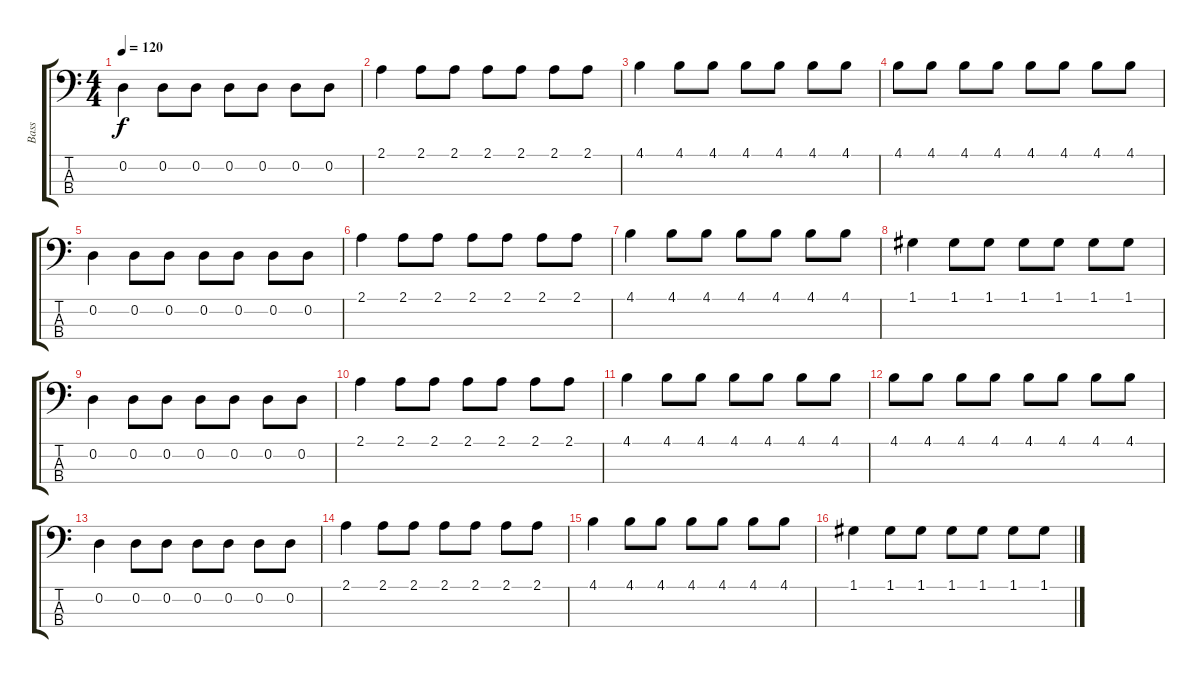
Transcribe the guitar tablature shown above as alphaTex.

\track ("Bass" "Bass") {instrument electricbassfinger}
\staff {score tabs}
\tuning (G2 D2 A1 E1) {hide}
\ts (4 4)
\tempo 120
\clef f4
\ks c
0.2.4{dy f} 0.2.8 0.2.8 0.2.8 0.2.8 0.2.8 0.2.8 |
2.1.4 2.1.8 2.1.8 2.1.8 2.1.8 2.1.8 2.1.8 |
4.1.4 4.1.8 4.1.8 4.1.8 4.1.8 4.1.8 4.1.8 |
4.1.8 4.1.8 4.1.8 4.1.8 4.1.8 4.1.8 4.1.8 4.1.8 |
0.2.4 0.2.8 0.2.8 0.2.8 0.2.8 0.2.8 0.2.8 |
2.1.4 2.1.8 2.1.8 2.1.8 2.1.8 2.1.8 2.1.8 |
4.1.4 4.1.8 4.1.8 4.1.8 4.1.8 4.1.8 4.1.8 |
1.1.4 1.1.8 1.1.8 1.1.8 1.1.8 1.1.8 1.1.8 |
0.2.4 0.2.8 0.2.8 0.2.8 0.2.8 0.2.8 0.2.8 |
2.1.4 2.1.8 2.1.8 2.1.8 2.1.8 2.1.8 2.1.8 |
4.1.4 4.1.8 4.1.8 4.1.8 4.1.8 4.1.8 4.1.8 |
4.1.8 4.1.8 4.1.8 4.1.8 4.1.8 4.1.8 4.1.8 4.1.8 |
0.2.4 0.2.8 0.2.8 0.2.8 0.2.8 0.2.8 0.2.8 |
2.1.4 2.1.8 2.1.8 2.1.8 2.1.8 2.1.8 2.1.8 |
4.1.4 4.1.8 4.1.8 4.1.8 4.1.8 4.1.8 4.1.8 |
1.1.4 1.1.8 1.1.8 1.1.8 1.1.8 1.1.8 1.1.8
